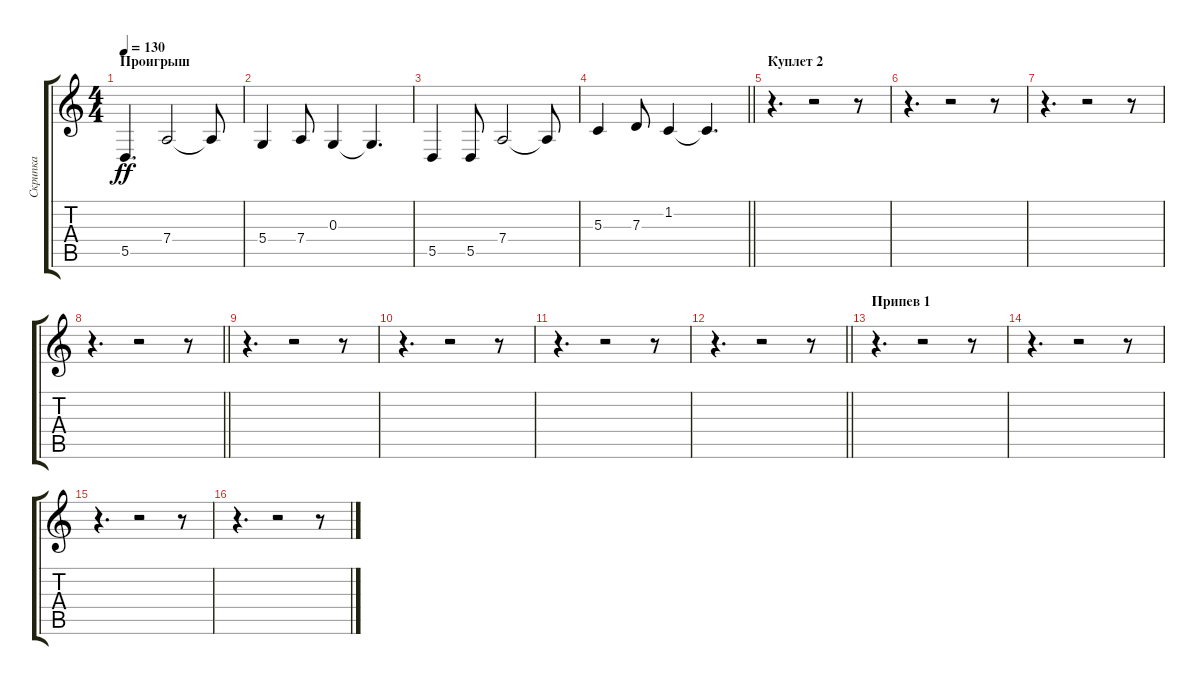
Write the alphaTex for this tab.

\track ("Скрипка" "Скрипка") {instrument violin}
\staff {score tabs}
\tuning (E4 B3 G3 D3 A2 E2) {hide}
\ts (4 4)
\section ("" "Проигрыш")
\tempo 130
\clef g2
\ks c
5.5.4{d dy ff} 7.4.2 7.4{t}.8 |
5.4.4 7.4.8 0.3.4 0.3{t}.4{d} |
5.5.4 5.5.8 7.4.2 7.4{t}.8 |
\barLineRight lightlight
5.3.4 7.3.8 1.2.4 1.2{t}.4{d} |
\section ("" "Куплет 2")
r.4{d} r.2 r.8 |
r.4{d} r.2 r.8 |
r.4{d} r.2 r.8 |
\barLineRight lightlight
r.4{d} r.2 r.8 |
r.4{d} r.2 r.8 |
r.4{d} r.2 r.8 |
r.4{d} r.2 r.8 |
\barLineRight lightlight
r.4{d} r.2 r.8 |
\section ("" "Припев 1")
r.4{d} r.2 r.8 |
r.4{d} r.2 r.8 |
r.4{d} r.2 r.8 |
r.4{d} r.2 r.8
